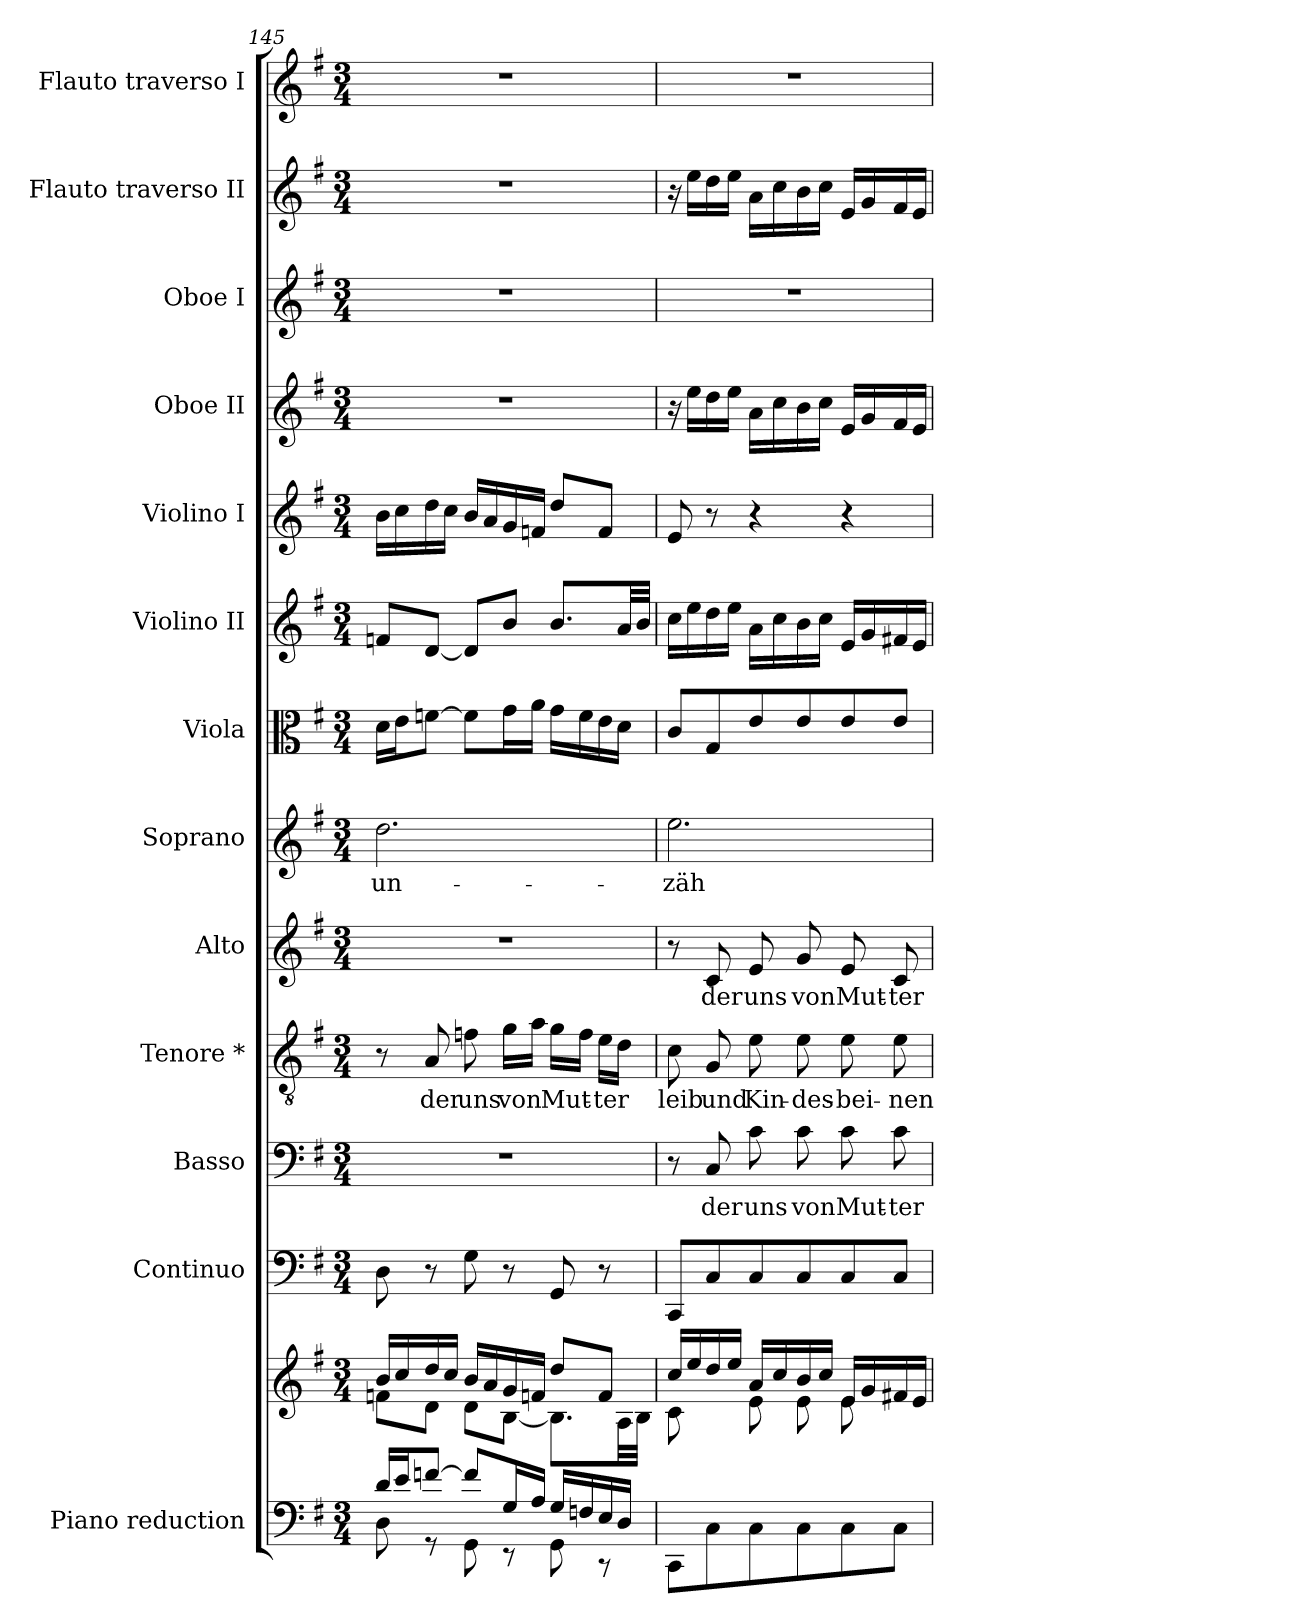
**kern	**kern	**kern	**kern	**text	**kern	**text	**kern	**text	**kern	**text	**kern	**kern	**kern	**kern	**kern	**kern	**kern
*part13	*part13	*part12	*part11	*part11	*part10	*part10	*part9	*part9	*part8	*part8	*part7	*part6	*part5	*part4	*part3	*part2	*part1
*staff14	*staff13	*staff12	*staff11	*staff11	*staff10	*staff10	*staff9	*staff9	*staff8	*staff8	*staff7	*staff6	*staff5	*staff4	*staff3	*staff2	*staff1
*I"Piano reduction	*	*I"Continuo	*I"Basso	*	*I"Tenore *	*	*I"Alto	*	*I"Soprano	*	*I"Viola	*I"Violino II	*I"Violino I	*I"Oboe II	*I"Oboe I	*I"Flauto traverso II	*I"Flauto traverso I
*I'Pno	*	*	*	*	*	*	*	*	*	*	*I'Vla	*I'Vln	*I'Vln	*I'Ob	*I'Ob	*	*
*clefF4	*clefG2	*clefF4	*clefF4	*	*clefGv2	*	*clefG2	*	*clefG2	*	*clefC3	*clefG2	*clefG2	*clefG2	*clefG2	*clefG2	*clefG2
*k[f#]	*k[f#]	*k[f#]	*k[f#]	*	*k[f#]	*	*k[f#]	*	*k[f#]	*	*k[f#]	*k[f#]	*k[f#]	*k[f#]	*k[f#]	*k[f#]	*k[f#]
*M3/4	*M3/4	*M3/4	*M3/4	*	*M3/4	*	*M3/4	*	*M3/4	*	*M3/4	*M3/4	*M3/4	*M3/4	*M3/4	*M3/4	*M3/4
=145	=145	=145	=145	=145	=145	=145	=145	=145	=145	=145	=145	=145	=145	=145	=145	=145	=145
*^	*^	*	*	*	*	*	*	*	*	*	*	*	*	*	*	*	*
!	!	!	!	!	!	!	!	!	!	!	!	!LO:LY:b	!	!	!	!	!	!	!
16d/LL	8D\	16b/LL	8fn\L	8D\	2.r	.	8r	.	2.r	.	2.dd\	un-	16d\LL	8fn/L	16b\LL	2.r	2.r	2.r	2.r
16e/J	.	16cc/	.	.	.	.	.	.	.	.	.	.	16e\J	.	16cc\	.	.	.	.
!	!	!	!	!	!	!	!	!LO:LY:b	!	!	!	!	!	!	!	!	!	!	!
[8fn/J	8r	16dd/	8d\J	8r	.	.	8A/	der	.	.	.	.	[8fn\J	[8d/J	16dd\	.	.	.	.
.	.	16cc/JJ	.	.	.	.	.	.	.	.	.	.	.	.	16cc\JJ	.	.	.	.
!	!	!	!	!	!	!	!	!LO:LY:b	!	!	!	!	!	!	!	!	!	!	!
8f/L]	8GG\	16b/LL	8d\L	8G\	.	.	8fn\	uns	.	.	.	.	8f\L]	8d/L]	16b/LL	.	.	.	.
.	.	16a/	.	.	.	.	.	.	.	.	.	.	.	.	16a/	.	.	.	.
!	!	!	!	!	!	!	!	!LO:LY:b	!	!	!	!	!	!	!	!	!	!	!
16G/L	8r	16g/	[8B\J	8r	.	.	16g\LL	von	.	.	.	.	16g\L	8b/J	16g/	.	.	.	.
16A/JJ	.	16fn/JJ	.	.	.	.	16a\JJ	.	.	.	.	.	16a\JJ	.	16fn/JJ	.	.	.	.
!	!	!	!	!	!	!	!	!LO:LY:b	!	!	!	!	!	!	!	!	!	!	!
16G/LL	8GG\	8dd/L	8.B\L]	8GG/	.	.	16g\LL	Mut-	.	.	.	.	16g\LL	8.b/L	8dd/L	.	.	.	.
16Fn/	.	.	.	.	.	.	16f\JJ	.	.	.	.	.	16f\	.	.	.	.	.	.
!	!	!	!	!	!	!	!	!LO:LY:b	!	!	!	!	!	!	!	!	!	!	!
16E/	8r	8f/J	.	8r	.	.	16e\LL	-ter	.	.	.	.	16e\	.	8f/J	.	.	.	.
16D/JJ	.	.	32A\LL	.	.	.	16d\JJ	.	.	.	.	.	16d\JJ	32a/LL	.	.	.	.	.
.	.	.	32B\JJJ	.	.	.	.	.	.	.	.	.	.	32b/JJJ	.	.	.	.	.
=146	=146	=146	=146	=146	=146	=146	=146	=146	=146	=146	=146	=146	=146	=146	=146	=146	=146	=146	=146
!	!	!	!	!	!	!	!	!LO:LY:b	!	!	!	!LO:LY:b	!	!	!	!	!	!	!
8ryy	8CC\L	16cc/LL	8c\L	8CC/L	8r	.	8c\	leib	8r	.	2.ee\	-zäh-	8c/L	16cc\LL	8e/	16r	2.r	16r	2.r
.	.	16ee/	.	.	.	.	.	.	.	.	.	.	.	16ee\	.	16ee\LL	.	16ee\LL	.
!	!	!	!	!	!	!LO:LY:b	!	!LO:LY:b	!	!LO:LY:b	!	!	!	!	!	!	!	!	!
8G/	8C\	16dd/	8ryy	8C/	8C/	der	8G/	und	8c/	der	.	.	8G/	16dd\	8r	16dd\	.	16dd\	.
.	.	16ee/JJ	.	.	.	.	.	.	.	.	.	.	.	16ee\JJ	.	16ee\JJ	.	16ee\JJ	.
!	!	!	!	!	!	!LO:LY:b	!	!LO:LY:b	!	!LO:LY:b	!	!	!	!	!	!	!	!	!
4.ryy	8C\	16a/LL	8e\	8C/	8c\	uns	8e\	Kin-	8e/	uns	.	.	8e/	16a\LL	4r	16a\LL	.	16a\LL	.
.	.	16cc/	.	.	.	.	.	.	.	.	.	.	.	16cc\	.	16cc\	.	16cc\	.
!	!	!	!	!	!	!LO:LY:b	!	!LO:LY:b	!	!LO:LY:b	!	!	!	!	!	!	!	!	!
.	8C\	16b/	8e\	8C/	8c\	von	8e\	-des-	8g/	von	.	.	8e/	16b\	.	16b\	.	16b\	.
.	.	16cc/JJ	.	.	.	.	.	.	.	.	.	.	.	16cc\JJ	.	16cc\JJ	.	16cc\JJ	.
!	!	!	!	!	!	!LO:LY:b	!	!LO:LY:b	!	!LO:LY:b	!	!	!	!	!	!	!	!	!
.	8C\	16e/LL	8e\	8C/	8c\	Mut-	8e\	-bei-	8e/	Mut-	.	.	8e/	16e/LL	4r	16e/LL	.	16e/LL	.
.	.	16g/	.	.	.	.	.	.	.	.	.	.	.	16g/	.	16g/	.	16g/	.
!	!	!	!	!	!	!LO:LY:b	!	!LO:LY:b	!	!LO:LY:b	!	!	!	!	!	!	!	!	!
8A/J	8C\J	16f#X/	8ryy	8C/J	8c\	-ter-	8e\	-nen	8c/	-ter-	.	.	8e/J	16f#X/	.	16f#/	.	16f#/	.
.	.	16e/JJ	.	.	.	.	.	.	.	.	.	.	.	16e/JJ	.	16e/JJ	.	16e/JJ	.
*v	*v	*	*	*	*	*	*	*	*	*	*	*	*	*	*	*	*	*	*
*	*v	*v	*	*	*	*	*	*	*	*	*	*	*	*	*	*	*	*
=	=	=	=	=	=	=	=	=	=	=	=	=	=	=	=	=	=
*-	*-	*-	*-	*-	*-	*-	*-	*-	*-	*-	*-	*-	*-	*-	*-	*-	*-
